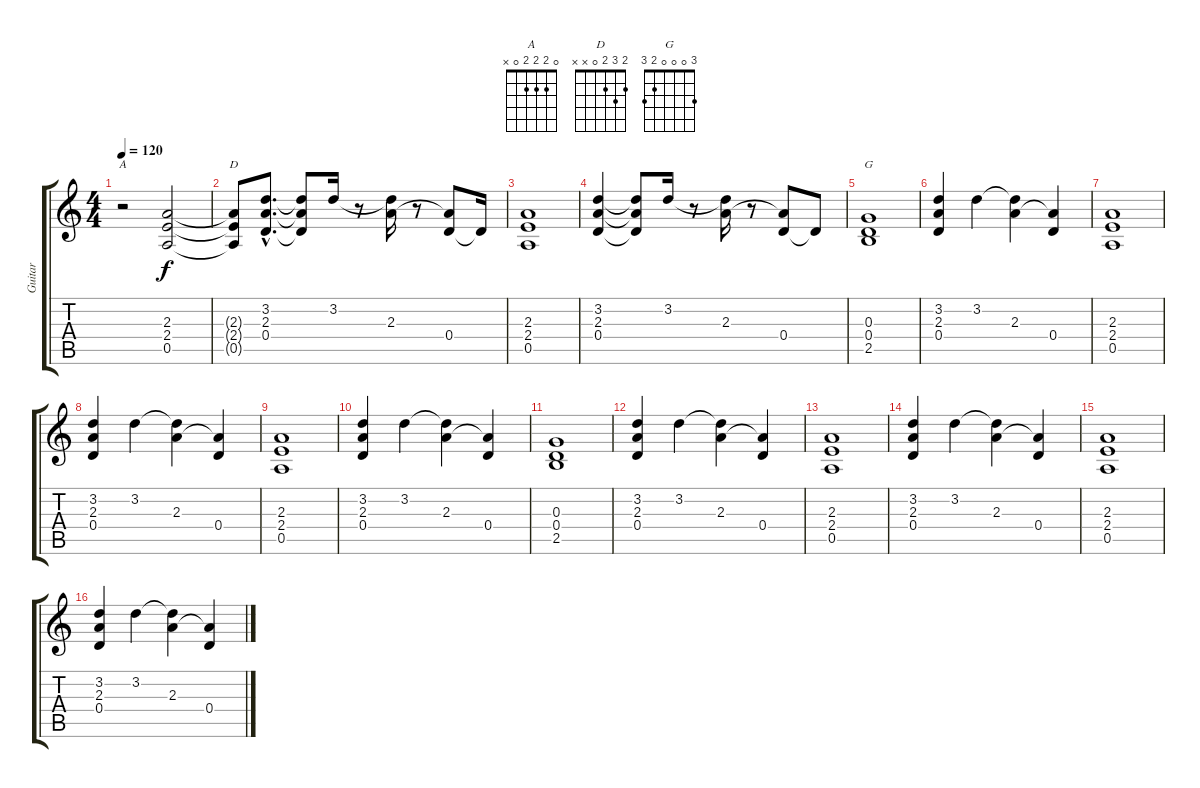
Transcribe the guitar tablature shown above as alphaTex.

\track ("Guitar" "Guitar") {instrument distortionguitar}
\staff {score tabs}
\tuning (E4 B3 G3 D3 A2 E2) {hide}
\chord ("A" 0 2 2 2 0 x)
\chord ("D" 2 3 2 0 x x)
\chord ("G" 3 0 0 0 2 3)
\ts (4 4)
\tempo 120
\clef g2
\ks c
r.2{ch "A" dy f instrument distortionguitar} (2.3 2.4 0.5).2 |
(2.3{t} 2.4{t} 0.5{t}).8{ch "D"} (3.2{hac} 2.3{hac} 0.4{hac}).8{d} (3.2{t} 2.3{t} 0.4{t}).8 3.2.16 r.8 (3.2{t} 2.3).16 r.8 (2.3{t} 0.4).8 0.4{t}.16 |
(2.3 2.4 0.5).1 |
(3.2 2.3 0.4).4 (3.2{t} 2.3{t} 0.4{t}).8 3.2.16 r.8 (3.2{t} 2.3).16 r.8 (2.3{t} 0.4).8 0.4{t}.8 |
(0.3 0.4 2.5).1{ch "G"} |
(3.2 2.3 0.4).4 3.2.4 (3.2{t} 2.3).4 (2.3{t} 0.4).4 |
(2.3 2.4 0.5).1 |
(3.2 2.3 0.4).4 3.2.4 (3.2{t} 2.3).4 (2.3{t} 0.4).4 |
(2.3 2.4 0.5).1 |
(3.2 2.3 0.4).4 3.2.4 (3.2{t} 2.3).4 (2.3{t} 0.4).4 |
(0.3 0.4 2.5).1 |
(3.2 2.3 0.4).4 3.2.4 (3.2{t} 2.3).4 (2.3{t} 0.4).4 |
(2.3 2.4 0.5).1 |
(3.2 2.3 0.4).4 3.2.4 (3.2{t} 2.3).4 (2.3{t} 0.4).4 |
(2.3 2.4 0.5).1 |
(3.2 2.3 0.4).4 3.2.4 (3.2{t} 2.3).4 (2.3{t} 0.4).4
